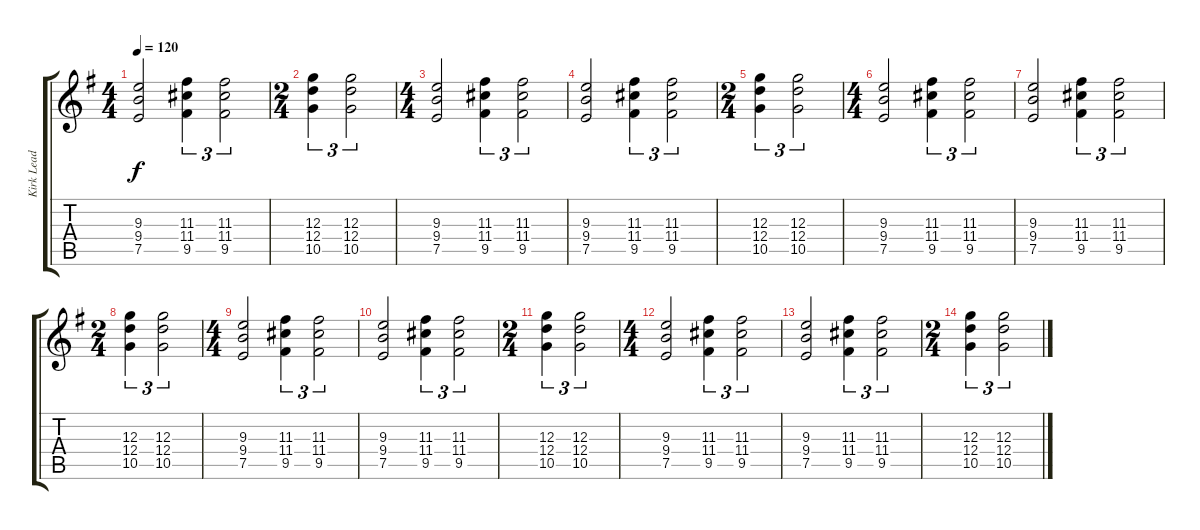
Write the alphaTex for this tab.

\track ("Kirk Lead" "Kirk Lead") {instrument distortionguitar}
\staff {score tabs}
\tuning (E4 B3 G3 D3 A2 E2) {hide}
\ts (4 4)
\tempo 120
\clef g2
\ks g
(9.3 9.4 7.5).2{dy f} (11.3 11.4 9.5).4{tu (3 2)} (11.3 11.4 9.5).2{tu (3 2)} |
\ts (2 4)
(12.3 12.4 10.5).4{tu (3 2)} (12.3 12.4 10.5).2{tu (3 2)} |
\ts (4 4)
(9.3 9.4 7.5).2 (11.3 11.4 9.5).4{tu (3 2)} (11.3 11.4 9.5).2{tu (3 2)} |
(9.3 9.4 7.5).2 (11.3 11.4 9.5).4{tu (3 2)} (11.3 11.4 9.5).2{tu (3 2)} |
\ts (2 4)
(12.3 12.4 10.5).4{tu (3 2)} (12.3 12.4 10.5).2{tu (3 2)} |
\ts (4 4)
(9.3 9.4 7.5).2 (11.3 11.4 9.5).4{tu (3 2)} (11.3 11.4 9.5).2{tu (3 2)} |
(9.3 9.4 7.5).2 (11.3 11.4 9.5).4{tu (3 2)} (11.3 11.4 9.5).2{tu (3 2)} |
\ts (2 4)
(12.3 12.4 10.5).4{tu (3 2)} (12.3 12.4 10.5).2{tu (3 2)} |
\ts (4 4)
(9.3 9.4 7.5).2 (11.3 11.4 9.5).4{tu (3 2)} (11.3 11.4 9.5).2{tu (3 2)} |
(9.3 9.4 7.5).2 (11.3 11.4 9.5).4{tu (3 2)} (11.3 11.4 9.5).2{tu (3 2)} |
\ts (2 4)
(12.3 12.4 10.5).4{tu (3 2)} (12.3 12.4 10.5).2{tu (3 2)} |
\ts (4 4)
(9.3 9.4 7.5).2 (11.3 11.4 9.5).4{tu (3 2)} (11.3 11.4 9.5).2{tu (3 2)} |
(9.3 9.4 7.5).2 (11.3 11.4 9.5).4{tu (3 2)} (11.3 11.4 9.5).2{tu (3 2)} |
\ts (2 4)
(12.3 12.4 10.5).4{tu (3 2)} (12.3 12.4 10.5).2{tu (3 2)}
